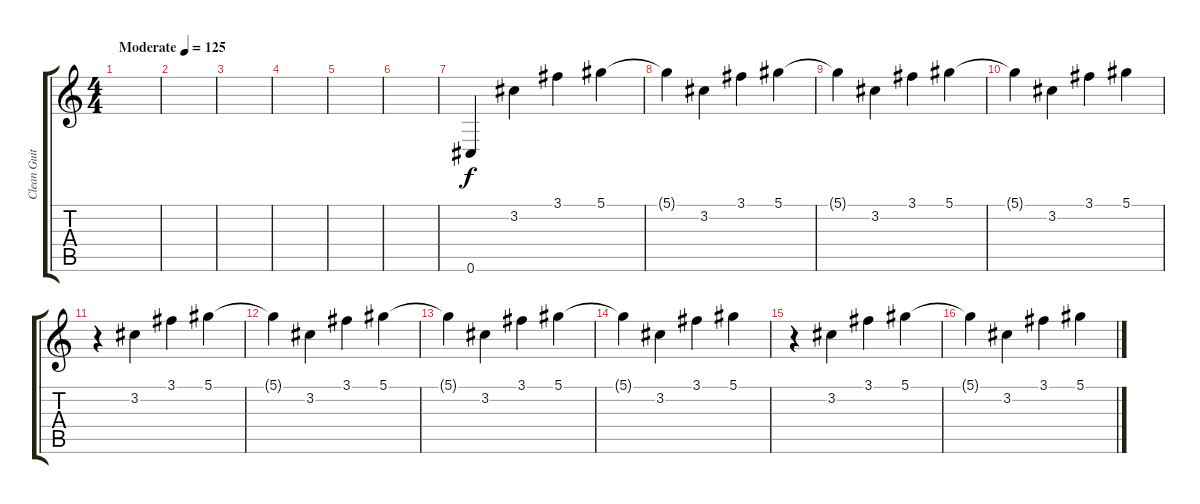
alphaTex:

\track ("Clean Guitar" "Clean Guit") {instrument electricguitarjazz}
\staff {score tabs}
\tuning (Eb4 Bb3 Gb3 Db3 Ab2 Db2) {hide}
\ts (4 4)
\tempo (125 "Moderate")
\clef g2
\ks c
|
|
|
|
|
|
0.6.4 3.2.4 3.1.4 5.1.4 |
5.1{t}.4 3.2.4 3.1.4 5.1.4 |
5.1{t}.4 3.2.4 3.1.4 5.1.4 |
5.1{t}.4 3.2.4 3.1.4 5.1.4 |
r.4 3.2.4 3.1.4 5.1.4 |
5.1{t}.4 3.2.4 3.1.4 5.1.4 |
5.1{t}.4 3.2.4 3.1.4 5.1.4 |
5.1{t}.4 3.2.4 3.1.4 5.1.4 |
r.4 3.2.4 3.1.4 5.1.4 |
5.1{t}.4 3.2.4 3.1.4 5.1.4
